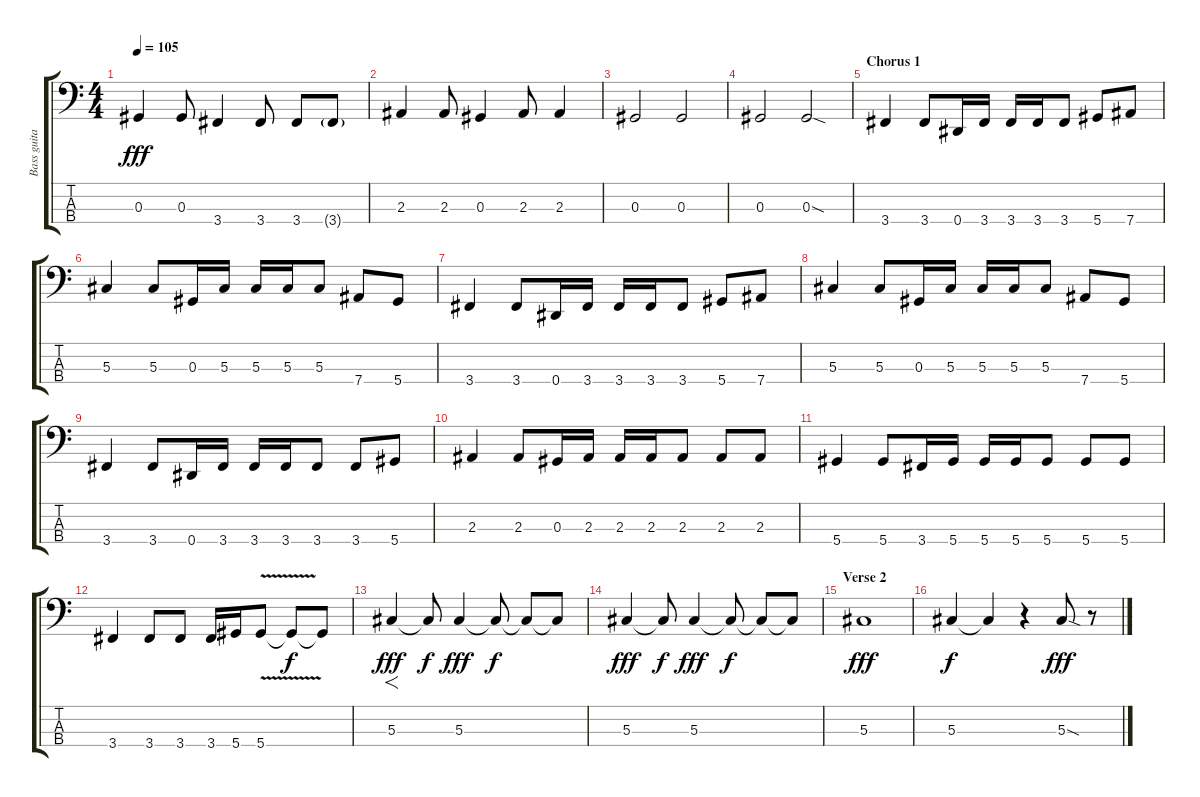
\track ("Bass guitar" "Bass guita") {instrument electricbasspick}
\staff {score tabs}
\tuning (Gb2 Db2 Ab1 Eb1) {hide}
\ts (4 4)
\tempo 105
\clef f4
\ks c
0.3.4{dy fff} 0.3.8 3.4.4 3.4.8 3.4.8 3.4{g}.8 |
2.3.4 2.3.8 0.3.4 2.3.8 2.3.4 |
0.3.2 0.3.2 |
0.3.2 0.3{sod}.2 |
\section ("" "Chorus 1")
3.4.4 3.4.8 0.4.16 3.4.16 3.4.16 3.4.16 3.4.8 5.4.8 7.4.8 |
5.3.4 5.3.8 0.3.16 5.3.16 5.3.16 5.3.16 5.3.8 7.4.8 5.4.8 |
3.4.4 3.4.8 0.4.16 3.4.16 3.4.16 3.4.16 3.4.8 5.4.8 7.4.8 |
5.3.4 5.3.8 0.3.16 5.3.16 5.3.16 5.3.16 5.3.8 7.4.8 5.4.8 |
3.4.4 3.4.8 0.4.16 3.4.16 3.4.16 3.4.16 3.4.8 3.4.8 5.4.8 |
2.3.4 2.3.8 0.3.16 2.3.16 2.3.16 2.3.16 2.3.8 2.3.8 2.3.8 |
5.4.4 5.4.8 3.4.16 5.4.16 5.4.16 5.4.16 5.4.8 5.4.8 5.4.8 |
3.4.4 3.4.8 3.4.8 3.4.16 5.4.16 5.4{v}.8 5.4{t}.8{dy f} 5.4{t}.8 |
5.3.4{f dy fff} 5.3{t}.8{dy f} 5.3.4{dy fff} 5.3{t}.8{dy f} 5.3{t}.8 5.3{t}.8 |
5.3.4{dy fff} 5.3{t}.8{dy f} 5.3.4{dy fff} 5.3{t}.8{dy f} 5.3{t}.8 5.3{t}.8 |
\section ("" "Verse 2")
5.3.1{dy fff} |
5.3.4{dy f} 5.3{t}.4 r.4 5.3{sod}.8{dy fff} r.8
